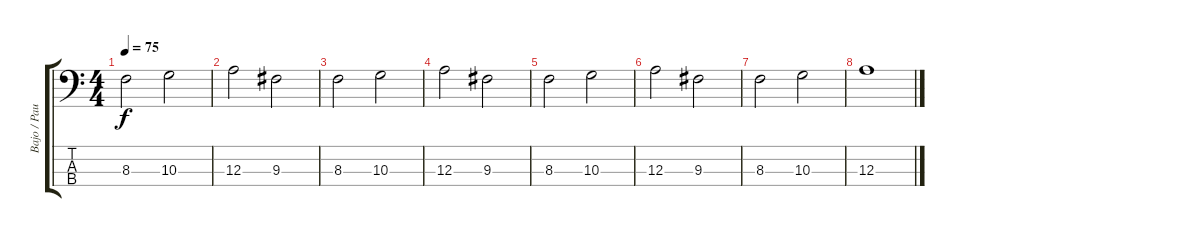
\track ("Bajo / Paul" "Bajo / Pau") {instrument electricbassfinger}
\staff {score tabs}
\tuning (G2 D2 A1 E1) {hide}
\ts (4 4)
\tempo 75
\clef f4
\ks c
8.3.2{dy f} 10.3.2 |
12.3.2 9.3.2 |
8.3.2 10.3.2 |
12.3.2 9.3.2 |
8.3.2 10.3.2 |
12.3.2 9.3.2 |
8.3.2 10.3.2 |
12.3.1
